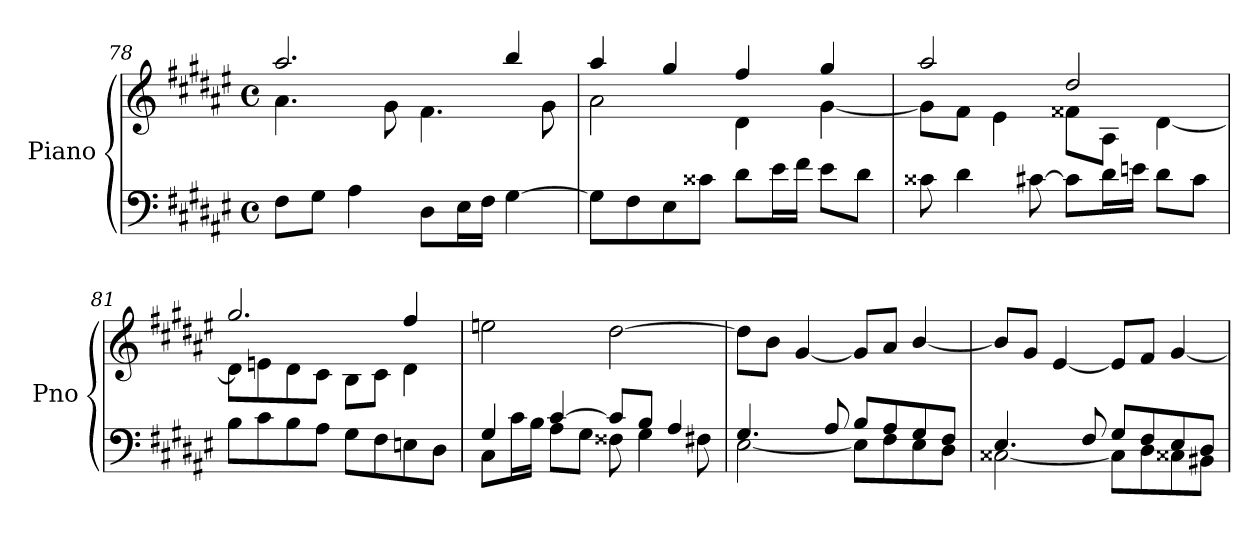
**kern	**kern
*part1	*part1
*staff2	*staff1
*I"Piano	*
*I'Pno	*
*clefF4	*clefG2
*k[f#c#g#d#a#e#]	*k[f#c#g#d#a#e#]
*M4/4	*M4/4
*met(c)	*met(c)
=78	=78
*	*^
8F#\L	2.aa#/	4.a#\
8G#\J	.	.
4A#\	.	.
.	.	8g#\
8D#\L	.	4.f#\
16E#\L	.	.
16F#\JJ	.	.
[4G#\	4bb/	.
.	.	8g#\
=79	=79	=79
8G#\L]	4aa#/	2a#\
8F#\	.	.
8E#\	4gg#/	.
8c##X\J	.	.
8d#\L	4ff#/	4d#\
16e#\L	.	.
16f#\JJ	.	.
8e#\L	4gg#/	[4g#\
8d#\J	.	.
!!LO:LB:g=z	!!
=80	=80	=80
8c##X\	2aa#/	8g#\L]
4d#\	.	8f#\J
.	.	4e#\
[8c#X\	.	.
8c#\L]	2dd#/	8f##X\L
16d#\L	.	8A#\J
16en\JJ	.	.
8d#\L	.	[4d#\
8c#\J	.	.
=81	=81	=81
8B\L	2.gg#/	8d#\L]
8c#\	.	8en\
8B\	.	8d#\
8A#\J	.	8c#\J
8G#\L	.	8B\L
8F#\	.	8c#\J
8En\	4ff#/	4d#\
8D#\J	.	.
*	*v	*v
=82	=82
*^	*
4G#/	8C#\L	2een\
.	16c#\L	.
.	16B\JJ	.
[4c#/	8A#\L	.
.	8G#\J	.
8c#/L]	8F##X\	[2dd#\
8B/J	4G#\	.
4A#/	.	.
.	8F#X\	.
=83	=83	=83
4.G#/	[2E#\	8dd#\L]
.	.	8b\J
.	.	[4g#/
8A#/	.	.
8B/L	8E#\L]	8g#/L]
8A#/	8F#\	8a#/J
8G#/	8E#\	[4b/
8F#/J	8D#\J	.
!!LO:LB:g=z
=84	=84	=84
4.E#/	[2C##X\	8b/L]
.	.	8g#/J
.	.	[4e#/
8F#/	.	.
8G#/L	8C##\L]	8e#/L]
8F#/	8D#\	8f#/J
8E#/	8C##X\	[4g#/
8D#/J	8BB#X\J	.
*v	*v	*
=	=
*-	*-
